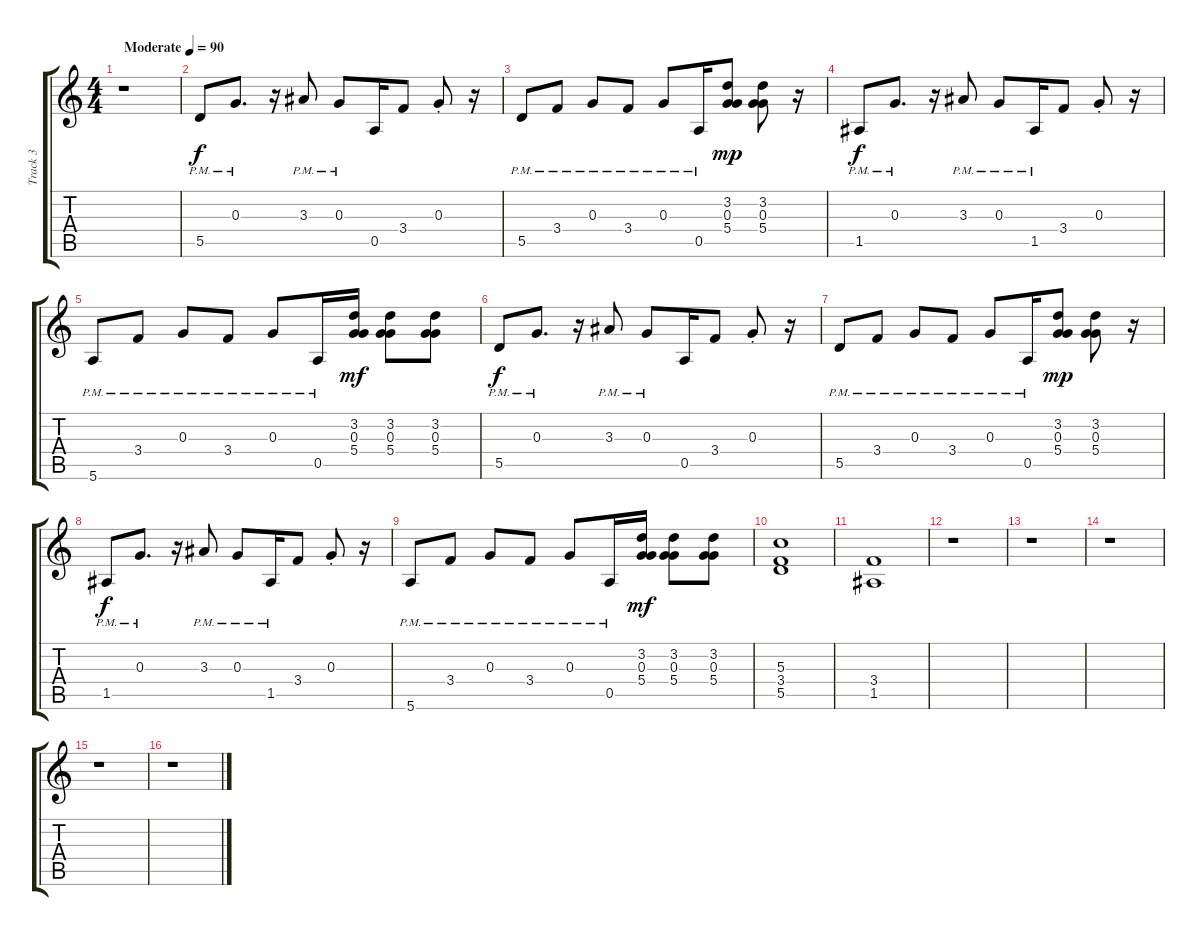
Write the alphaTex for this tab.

\track ("Track 3" "Track 3") {instrument distortionguitar}
\staff {score tabs}
\tuning (E4 B3 G3 D3 A2 E2) {hide}
\ts (4 4)
\tempo (90 "Moderate")
\clef g2
\ks c
r.1{dy f instrument distortionguitar} |
5.5{pm}.8 0.3{pm}.8{d} r.16 3.3{pm}.8 0.3{pm}.8 0.5.16 3.4.8 0.3{st}.8 r.16 |
5.5{pm}.8 3.4{pm}.8 0.3{pm}.8 3.4{pm}.8 0.3{pm}.8 0.5{pm}.16 (3.2 0.3 5.4).8{dy mp} (3.2 0.3 5.4).8 r.16 |
1.5{pm}.8{dy f} 0.3{pm}.8{d} r.16 3.3{pm}.8 0.3{pm}.8 1.5{pm}.16 3.4.8 0.3{st}.8 r.16 |
5.6{pm}.8 3.4{pm}.8 0.3{pm}.8 3.4{pm}.8 0.3{pm}.8 0.5{pm}.16 (3.2 0.3 5.4).16{dy mf} (3.2 0.3 5.4).8 (3.2 0.3 5.4).8 |
5.5{pm}.8{dy f} 0.3{pm}.8{d} r.16 3.3{pm}.8 0.3{pm}.8 0.5.16 3.4.8 0.3{st}.8 r.16 |
5.5{pm}.8 3.4{pm}.8 0.3{pm}.8 3.4{pm}.8 0.3{pm}.8 0.5{pm}.16 (3.2 0.3 5.4).8{dy mp} (3.2 0.3 5.4).8 r.16 |
1.5{pm}.8{dy f} 0.3{pm}.8{d} r.16 3.3{pm}.8 0.3{pm}.8 1.5{pm}.16 3.4.8 0.3{st}.8 r.16 |
5.6{pm}.8 3.4{pm}.8 0.3{pm}.8 3.4{pm}.8 0.3{pm}.8 0.5{pm}.16 (3.2 0.3 5.4).16{dy mf} (3.2 0.3 5.4).8 (3.2 0.3 5.4).8 |
(5.3 3.4 5.5).1 |
(3.4 1.5).1 |
r.1 |
r.1 |
r.1 |
r.1 |
r.1
